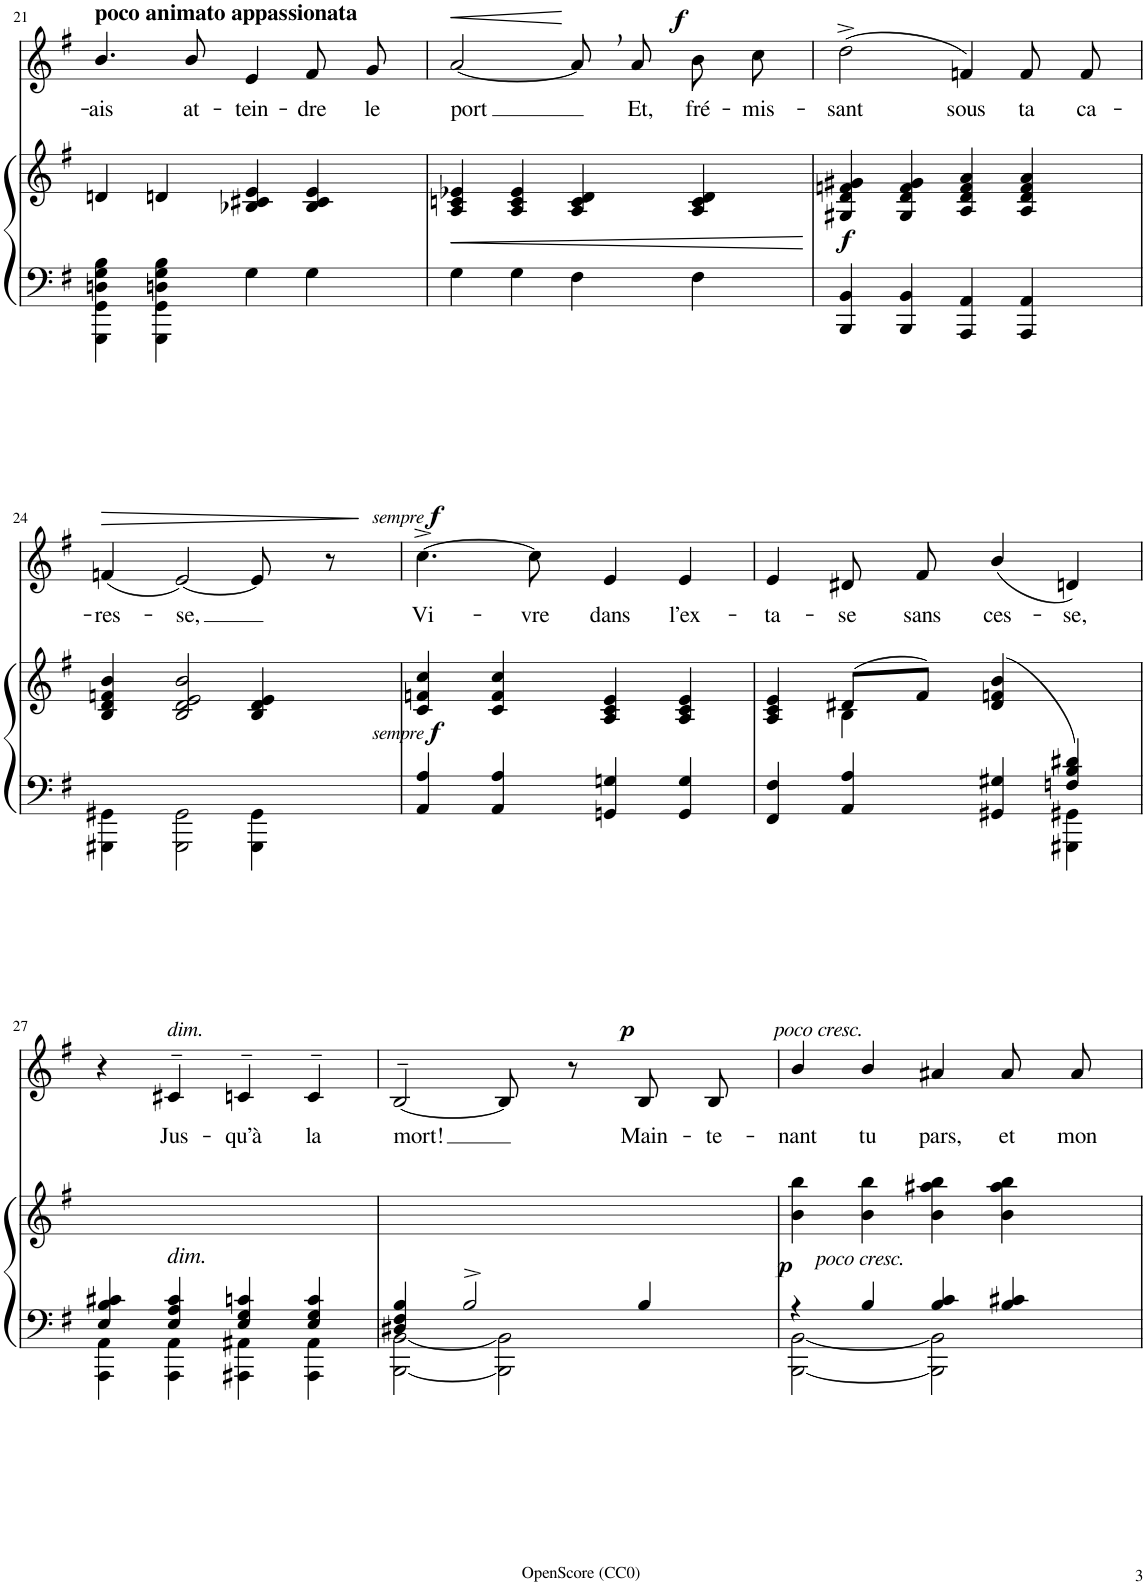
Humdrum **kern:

**kern	**kern	**dynam	**kern	**text	**dynam
*part2	*part2	*part2	*part1	*part1	*part1
*staff3	*staff2	*staff2/3	*staff1	*staff1	*staff1
*I"Piano	*	*	*I"Voice	*	*
*I'Pno	*	*	*	*	*
!!LO:PB:g=z
*clefF4	*clefG2	*	*clefG2	*	*
*k[f#]	*k[f#]	*	*k[f#]	*	*
*M4/4	*M4/4	*	*M4/4	*	*
*met(c)	*met(c)	*	*met(c)	*	*
=21	=21	=21	=21	=21	=21
*^	*	*	*	*	*
!	!	!	!	!LO:TX:a:B:t=poco animato appassionata	!	!
!	!	!	!	!	!LO:LY:b	!
4Dn\ 4G\ 4B\	4GGG\ 4GG\	4dn/	.	4.b/	-ais	.
4Dn\ 4G\ 4B\	4GGG\ 4GG\	4dn/	.	.	.	.
!	!	!	!	!	!LO:LY:b	!
.	.	.	.	8b/	at-	.
!	!	!	!	!	!LO:LY:b	!
2ryy	4G\	4B-X/ 4c#X/ 4e/	.	4e/	-tein-	.
!	!	!	!	!	!LO:LY:b	!
.	4G\	4B-/ 4c#/ 4e/	.	8f#/L	-dre	.
!	!	!	!	!	!LO:LY:b	!
.	.	.	.	8g/J	le	.
*v	*v	*	*	*	*	*
=22	=22	=22	=22	=22	=22
!	!	!LO:HP:b	!	!LO:LY:b	!LO:HP:b
4G\	4A/ 4cn/ 4e-X/	<	[2a/	port	<
4G\	4A/ 4c/ 4e-/	.	.	.	.
4F#\	4A/ 4c/ 4d/	.	8a,/L]	.	[
!	!	!	!	!LO:LY:b	!
.	.	.	8a/J	Et,	.
!	!	!	!	!LO:LY:b	!LO:DY:a
4F#\	4A/ 4c/ 4d/	.	8b\L	fré-	f
!	!	!	!	!LO:LY:b	!
.	.	.	8cc\J	-mis-	.
.	.	[	.	.	.
=23	=23	=23	=23	=23	=23
!	!	!LO:DY:b	!	!LO:LY:b	!
4BBB/ 4BB/	4G#X/ 4d/ 4fn/ 4g#X/	f	(2dd^\	-sant	.
4BBB/ 4BB/	4G#/ 4d/ 4f/ 4g#/	.	.	.	.
!	!	!	!	!LO:LY:b	!
4AAA/ 4AA/	4A/ 4d/ 4f/ 4a/	.	4fn/)	sous	.
!	!	!	!	!LO:LY:b	!
4AAA/ 4AA/	4A/ 4d/ 4f/ 4a/	.	8f/L	ta	.
!	!	!	!	!LO:LY:b	!
.	.	.	8f/J	ca-	.
!!LO:LB:g=z
=24	=24	=24	=24	=24	=24
!	!	!	!	!LO:LY:b	!LO:HP:b
4GGG#X\ 4GG#X\	4B/ 4d/ 4fn/ 4b/	.	(4fn/	-res-	>
!	!	!	!	!LO:LY:b	!
2GGG#\ 2GG#\	2B/ 2d/ 2e/ 2b/	.	[2e/)	-se,	.
4GGG#\ 4GG#\	4B/ 4d/ 4e/	.	8e/]	.	.
.	.	.	8r	.	.
.	.	.	.	.	]
=25	=25	=25	=25	=25	=25
!	!	!LO:DY:b	!	!LO:LY:b	!
!	!	!LO:DY:n=1:b	!	!	!LO:DY:a
!	!	!	!	!	!LO:DY:n=1:a
4AA/ 4A/	4c/ 4fn/ 4cc/	other-dynamics f	[4.cc^\	Vi-	other-dynamics f
4AA/ 4A/	4c/ 4f/ 4cc/	.	.	.	.
!	!	!	!	!LO:LY:b	!
.	.	.	8cc\]	-vre	.
!	!	!	!	!LO:LY:b	!
4GGn/ 4Gn/	4A/ 4c/ 4e/	.	4e/	dans	.
!	!	!	!	!LO:LY:b	!
4GG/ 4G/	4A/ 4c/ 4e/	.	4e/	l’ex-	.
=26	=26	=26	=26	=26	=26
*^	*^	*	*	*	*
!	!	!	!	!	!	!LO:LY:b	!
2.ryy	4FF#/ 4F#/	4A/ 4c/ 4e/	4ryy	.	4e/	-ta-	.
!	!	!	!	!	!	!LO:LY:b	!
.	4AA/ 4A/	(8d#X/L	4B\	.	8d#X/L	-se	.
!	!	!	!	!	!	!LO:LY:b	!
.	.	8f#/J)	.	.	8f#/J	sans	.
!	!	!	!	!	!	!LO:LY:b	!
.	4GG#X/ 4G#X/	(>4d#/ 4fn/ 4b/	4ryy	.	(4b/	ces-	.
!	!	!	!	!	!	!LO:LY:b	!
4Fn/ 4B/ 4d#X/)	4GGG#X\ 4GG#X\	4ryy	4ryy	.	4dn/)	-se,	.
*	*	*v	*v	*	*	*	*
!!LO:LB:g=z
=27	=27	=27	=27	=27	=27	=27
4E/ 4B/ 4c#X/	4AAA\ 4AA\	4ryy	.	4r	.	.
!	!	!	!	!LO:TX:a:i:t=dim.	!	!
!	!	!LO:TX:b:i:t=dim.	!	!	!	!
!	!	!	!	!	!LO:LY:b	!
4E/ 4A/ 4c#/	4AAA\ 4AA\	2.ryy	.	4c#X~>/	Jus-	.
!	!	!	!	!	!LO:LY:b	!
4E/ 4G/ 4cn/	4AAA#X\ 4AA#X\	.	.	4cn~>/	-qu’à	.
!	!	!	!	!	!LO:LY:b	!
4E/ 4G/ 4c/	4AAA#\ 4AA#\	.	.	4c~>/	la	.
=28	=28	=28	=28	=28	=28	=28
!	!	!	!	!	!LO:LY:b	!
*	*	*	*	*^	*	*
4D#X/ 4F#/ 4B/	[2BBB\ [<2BB\	1ryy	.	[<2B~>/	4ryy	mort!	.
2B^>/	.	.	.	.	4ryy	.	.
.	2BBB\] 2BB\]	.	.	8B/]	2ryy	.	.
.	.	.	.	8r	.	.	.
!	!	!	!	!	!	!LO:LY:b	!LO:DY:a
4B/	.	.	.	8B/L	.	Main-	p
!	!	!	!	!	!	!LO:LY:b	!
.	.	.	.	8B/J	.	-te-	.
*	*	*	*	*v	*v	*	*
=29	=29	=29	=29	=29	=29	=29
!	!	!	!	!LO:TX:a:i:t=poco cresc.	!	!
!	!	!	!LO:DY:b	!	!LO:LY:b	!
4r	[2BBB\ [2BB\	4b\ 4bb\	p	4b/	-nant	.
!	!	!LO:TX:b:i:t=poco cresc.	!	!	!	!
!	!	!	!	!	!LO:LY:b	!
4B/	.	4b\ 4bb\	.	4b/	tu	.
!	!	!	!	!	!LO:LY:b	!
4B/ 4c/	2BBB\] 2BB\]	4b\ 4aa#X\ 4bb\	.	4a#X/	pars,	.
!	!	!	!	!	!LO:LY:b	!
4B/ 4c#X/	.	4b\ 4aa#\ 4bb\	.	8a#/L	et	.
!	!	!	!	!	!LO:LY:b	!
.	.	.	.	8a#/J	mon	.
*v	*v	*	*	*	*	*
=	=	=	=	=	=
*-	*-	*-	*-	*-	*-
